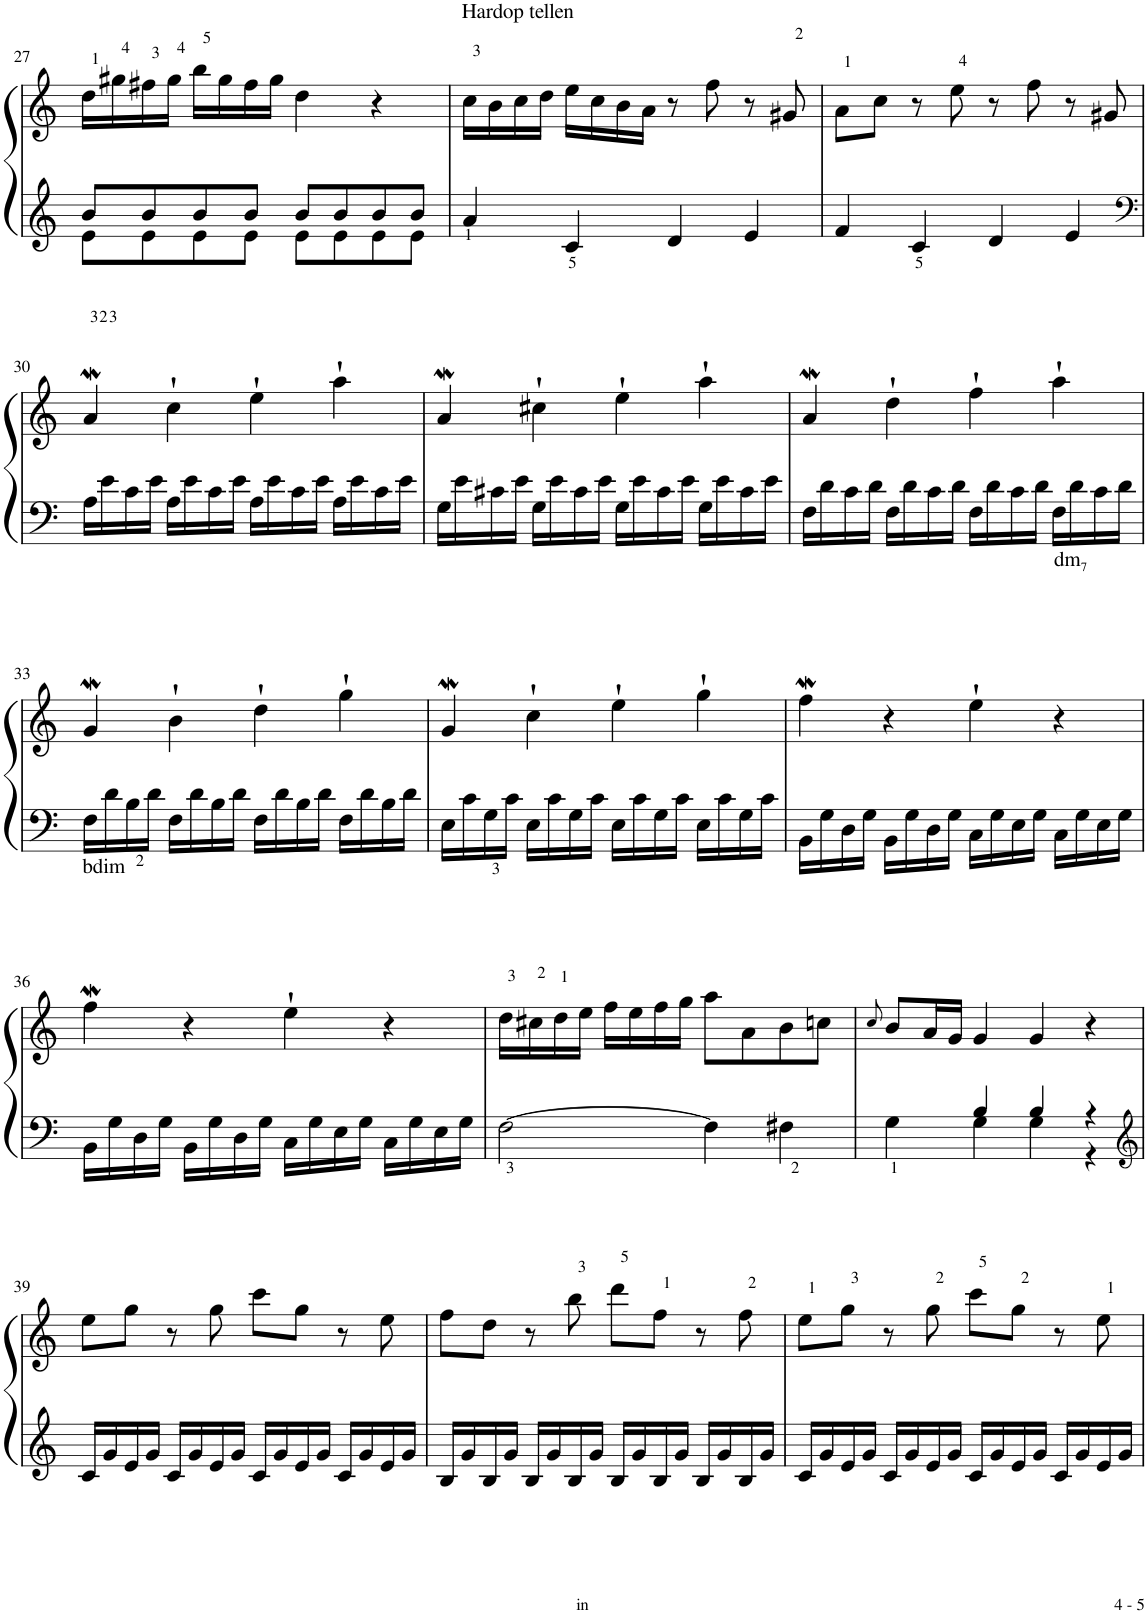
**kern	**kern
*part1	*part1
*staff2	*staff1
*I"Piano	*
*I'Pno.	*
!!LO:PB:g=z
*clefG2	*clefG2
*k[]	*k[]
*M4/4	*M4/4
*met(c)	*met(c)
=27	=27
*^	*
8b/L	8e\L	16dd\LL
.	.	16gg#X\
8b/	8e\	16ff#X\
.	.	16gg#\JJ
8b/	8e\	16bb\LL
.	.	16gg#\
8b/J	8e\J	16ff#\
.	.	16gg#\JJ
8b/L	8e\L	4dd\
8b/	8e\	.
8b/	8e\	4r
8b/J	8e\J	.
=28	=28	=28
!	!	!LO:TX:a:t=Hardop tellen
*v	*v	*
4a/	16cc\LL
.	16b\
.	16cc\
.	16dd\JJ
4c/	16ee\LL
.	16cc\
.	16b\
.	16a\JJ
4d/	8r
.	8ff\
4e/	8r
.	8g#X/
=29	=29
4f/	8a\L
.	8cc\J
4c/	8r
.	8ee\
4d/	8r
.	8ff\
4e/	8r
.	8g#X/
!!LO:LB:g=z
=30	=30
*clefF4	*
16A\LL	4aW/
16e\	.
16c\	.
16e\JJ	.
16A\LL	4cc`\
16e\	.
16c\	.
16e\JJ	.
16A\LL	4ee`\
16e\	.
16c\	.
16e\JJ	.
16A\LL	4aa`\
16e\	.
16c\	.
16e\JJ	.
=31	=31
16G\LL	4aW/
16e\	.
16c#X\	.
16e\JJ	.
16G\LL	4cc#X`\
16e\	.
16c#\	.
16e\JJ	.
16G\LL	4ee`\
16e\	.
16c#\	.
16e\JJ	.
16G\LL	4aa`\
16e\	.
16c#\	.
16e\JJ	.
=32	=32
16F\LL	4aW/
16d\	.
16c\	.
16d\JJ	.
16F\LL	4dd`\
16d\	.
16c\	.
16d\JJ	.
16F\LL	4ff`\
16d\	.
16c\	.
16d\JJ	.
!LO:TX:b:t=dm	!
!LO:TX:b:t=7	!
16F\LL	4aa`\
16d\	.
16c\	.
16d\JJ	.
!!LO:LB:g=z
=33	=33
!LO:TX:b:t=bdim	!
16F\LL	4gW/
16d\	.
16B\	.
16d\JJ	.
16F\LL	4b`\
16d\	.
16B\	.
16d\JJ	.
16F\LL	4dd`\
16d\	.
16B\	.
16d\JJ	.
16F\LL	4gg`\
16d\	.
16B\	.
16d\JJ	.
=34	=34
16E\LL	4gW/
16c\	.
16G\	.
16c\JJ	.
16E\LL	4cc`\
16c\	.
16G\	.
16c\JJ	.
16E\LL	4ee`\
16c\	.
16G\	.
16c\JJ	.
16E\LL	4gg`\
16c\	.
16G\	.
16c\JJ	.
=35	=35
16BB\LL	4ffw\
16G\	.
16D\	.
16G\JJ	.
16BB\LL	4r
16G\	.
16D\	.
16G\JJ	.
16C\LL	4ee`\
16G\	.
16E\	.
16G\JJ	.
16C\LL	4r
16G\	.
16E\	.
16G\JJ	.
!!LO:LB:g=z
=36	=36
16BB\LL	4ffw\
16G\	.
16D\	.
16G\JJ	.
16BB\LL	4r
16G\	.
16D\	.
16G\JJ	.
16C\LL	4ee`\
16G\	.
16E\	.
16G\JJ	.
16C\LL	4r
16G\	.
16E\	.
16G\JJ	.
=37	=37
[2F\	16dd\LL
.	16cc#X\
.	16dd\
.	16ee\JJ
.	16ff\LL
.	16ee\
.	16ff\
.	16gg\JJ
4F\]	8aa\L
.	8a\
4F#X\	8b\
.	8ccn\J
=38	=38
.	8qcc/
*^	*
4G\	4ryy	8b/L
.	.	16a/L
.	.	16g/JJ
4G\	4B/	4g/
4G\	4B/	4g/
4r	4r	4r
*v	*v	*
!!LO:LB:g=z
=39	=39
*clefG2	*
16c/LL	8ee\L
16g/	.
16e/	8gg\J
16g/JJ	.
16c/LL	8r
16g/	.
16e/	8gg\
16g/JJ	.
16c/LL	8ccc\L
16g/	.
16e/	8gg\J
16g/JJ	.
16c/LL	8r
16g/	.
16e/	8ee\
16g/JJ	.
=40	=40
16B/LL	8ff\L
16g/	.
16B/	8dd\J
16g/JJ	.
16B/LL	8r
16g/	.
16B/	8bb\
16g/JJ	.
16B/LL	8ddd\L
16g/	.
16B/	8ff\J
16g/JJ	.
16B/LL	8r
16g/	.
16B/	8ff\
16g/JJ	.
=41	=41
16c/LL	8ee\L
16g/	.
16e/	8gg\J
16g/JJ	.
16c/LL	8r
16g/	.
16e/	8gg\
16g/JJ	.
16c/LL	8ccc\L
16g/	.
16e/	8gg\J
16g/JJ	.
16c/LL	8r
16g/	.
16e/	8ee\
16g/JJ	.
=	=
*-	*-
